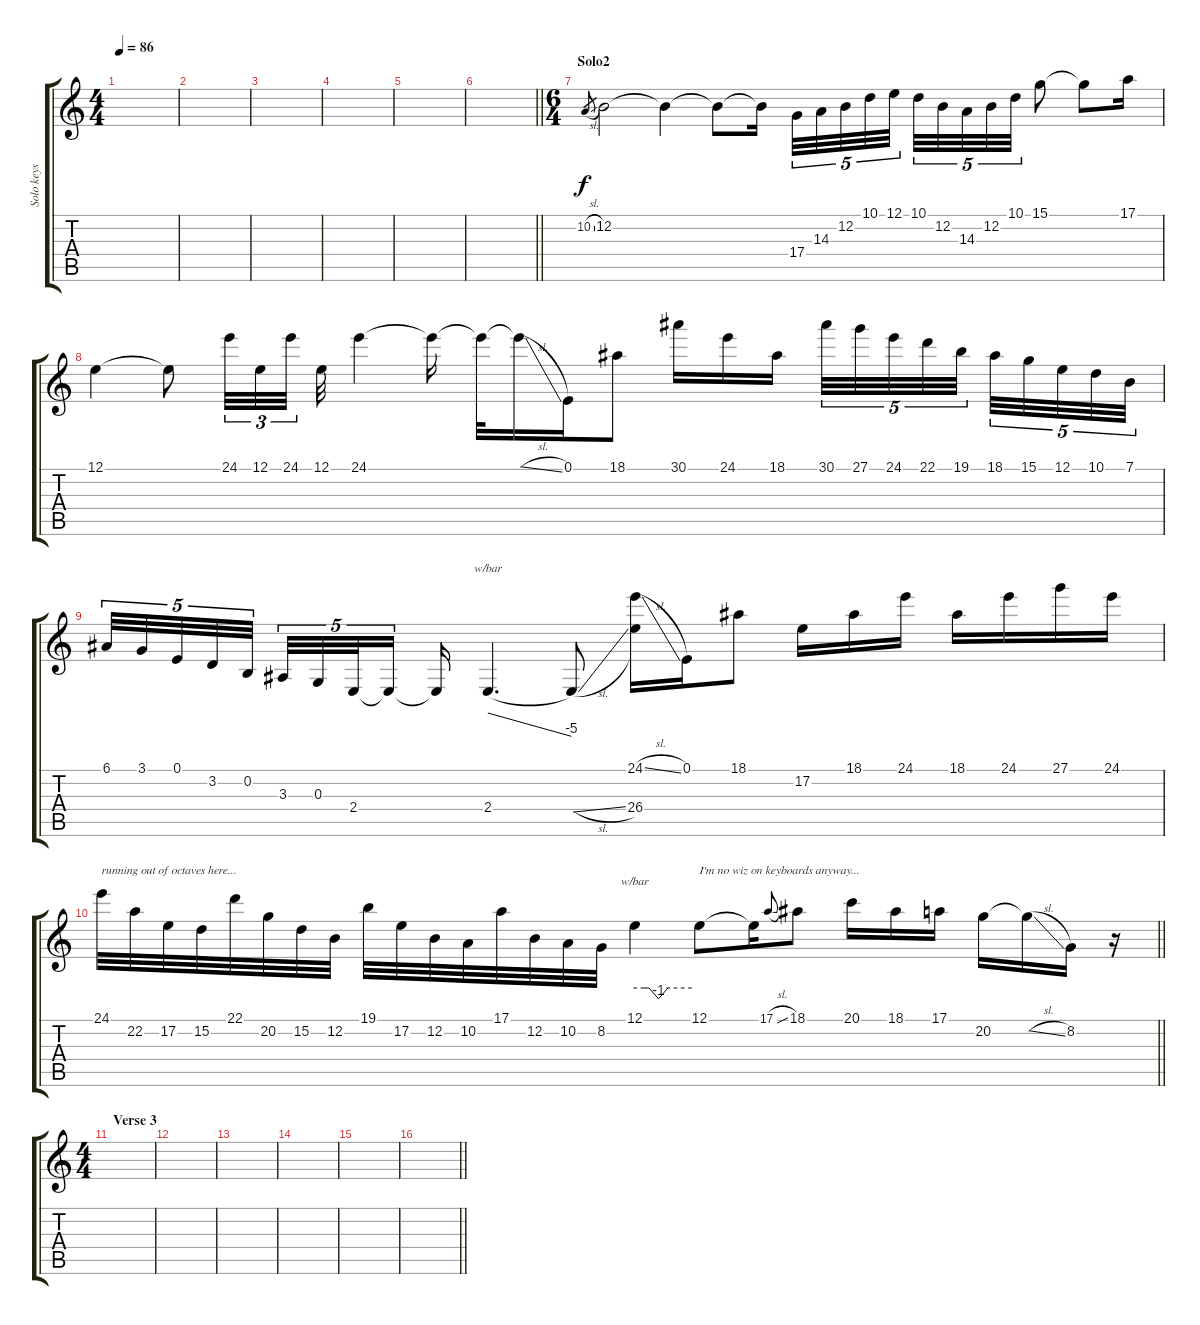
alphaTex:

\track ("Solo keys" "Solo keys") {instrument lead2sawtooth}
\staff {score tabs}
\tuning (E4 B3 G3 D3 A2 E2) {hide}
\ts (4 4)
\tempo 86
\clef g2
\ks c
|
|
|
|
|
\barLineRight lightlight
|
\ts (6 4)
\section ("" "Solo2")
10.2{sl}.8{gr} 12.2.2 12.2{t}.4 12.2{t}.8 12.2{t}.16{beam splitsecondary} 17.4.32{tu (5 4)} 14.3.32{tu (5 4)} 12.2.32{tu (5 4)} 10.1.32{tu (5 4)} 12.1.32{tu (5 4) beam splitsecondary} 10.1.32{tu (5 4)} 12.2.32{tu (5 4)} 14.3.32{tu (5 4)} 12.2.32{tu (5 4)} 10.1.32{tu (5 4)} 15.1.8 15.1{t}.8 17.1.16 |
12.1.4 12.1{t}.8 24.1.32{tu (3 2)} 12.1.32{tu (3 2)} 24.1.32{tu (3 2) beam splitsecondary} 12.1.32 24.1.4 24.1{t}.16 24.1{t}.32 24.1{sl t}.16 0.1.16 18.1.8 30.1.16 24.1.16 18.1.16{beam splitsecondary} 30.1.32{tu (5 4)} 27.1.32{tu (5 4)} 24.1.32{tu (5 4)} 22.1.32{tu (5 4)} 19.1.32{tu (5 4) beam splitsecondary} 18.1.32{tu (5 4)} 15.1.32{tu (5 4)} 12.1.32{tu (5 4)} 10.1.32{tu (5 4)} 7.1.32{tu (5 4)} |
6.1.32{tu (5 4)} 3.1.32{tu (5 4)} 0.1.32{tu (5 4)} 3.2.32{tu (5 4)} 0.2.32{tu (5 4) beam splitsecondary} 3.3.32{tu (5 4)} 0.3.32{tu (5 4)} 2.4.32{tu (5 4)} 2.4{t}.16{tu (5 4) beam splitsecondary} 2.4{t}.16 2.4.4{d tbe (dive default 0 0 60 -20)} 2.4{sl t}.8 (24.1{sl} 26.4).16 0.1.16 18.1.8 17.2.16 18.1.16 24.1.16 18.1.16 24.1.16 27.1.16 24.1.16 |
\barLineRight lightlight
24.1.32{txt "running out of octaves here..."} 22.2.32 17.2.32 15.2.32 22.1.32 20.2.32 15.2.32 12.2.32 19.1.32 17.2.32 12.2.32 10.2.32 17.1.32 12.2.32 10.2.32 8.2.32 12.1.4{tbe (custom default 0 0 10 0 15 0 25 -4 35 0 60 0)} 12.1.8{txt "I'm no wiz on keyboards anyway..."} 12.1{t}.16 17.1{sl}.8{gr onbeat} 18.1.8 20.1.16 18.1.16 17.1.16 20.2.16 20.2{sl t}.16 8.2.16 r.16 |
\ts (4 4)
\section ("" "Verse 3")
|
|
|
|
|
\barLineRight lightlight
